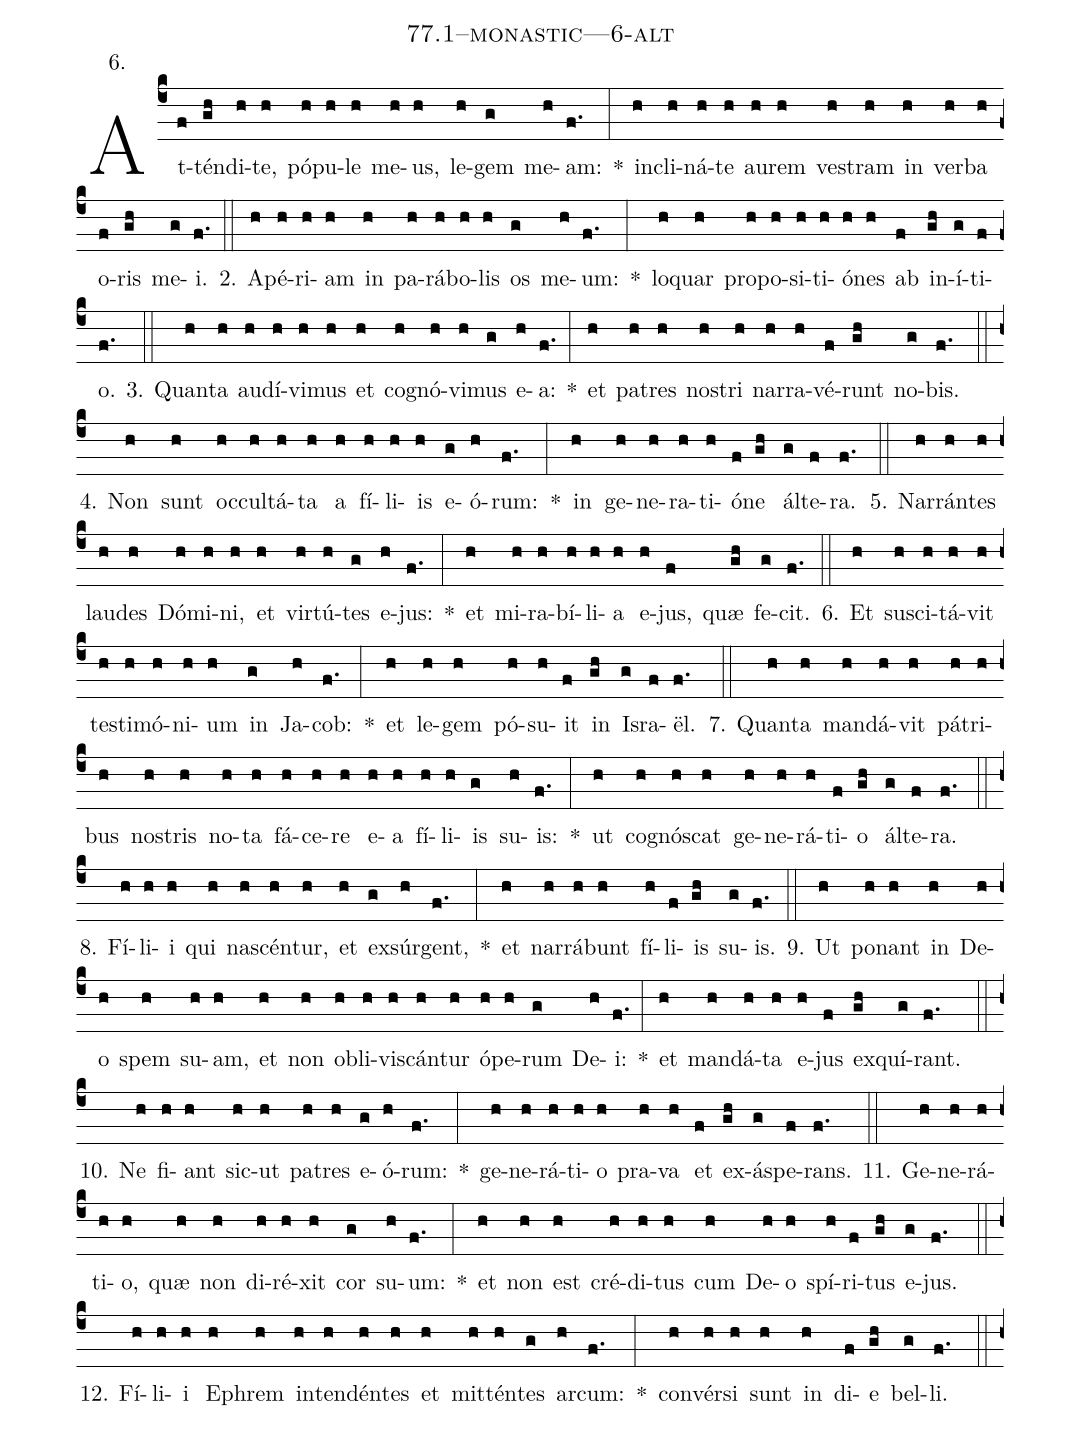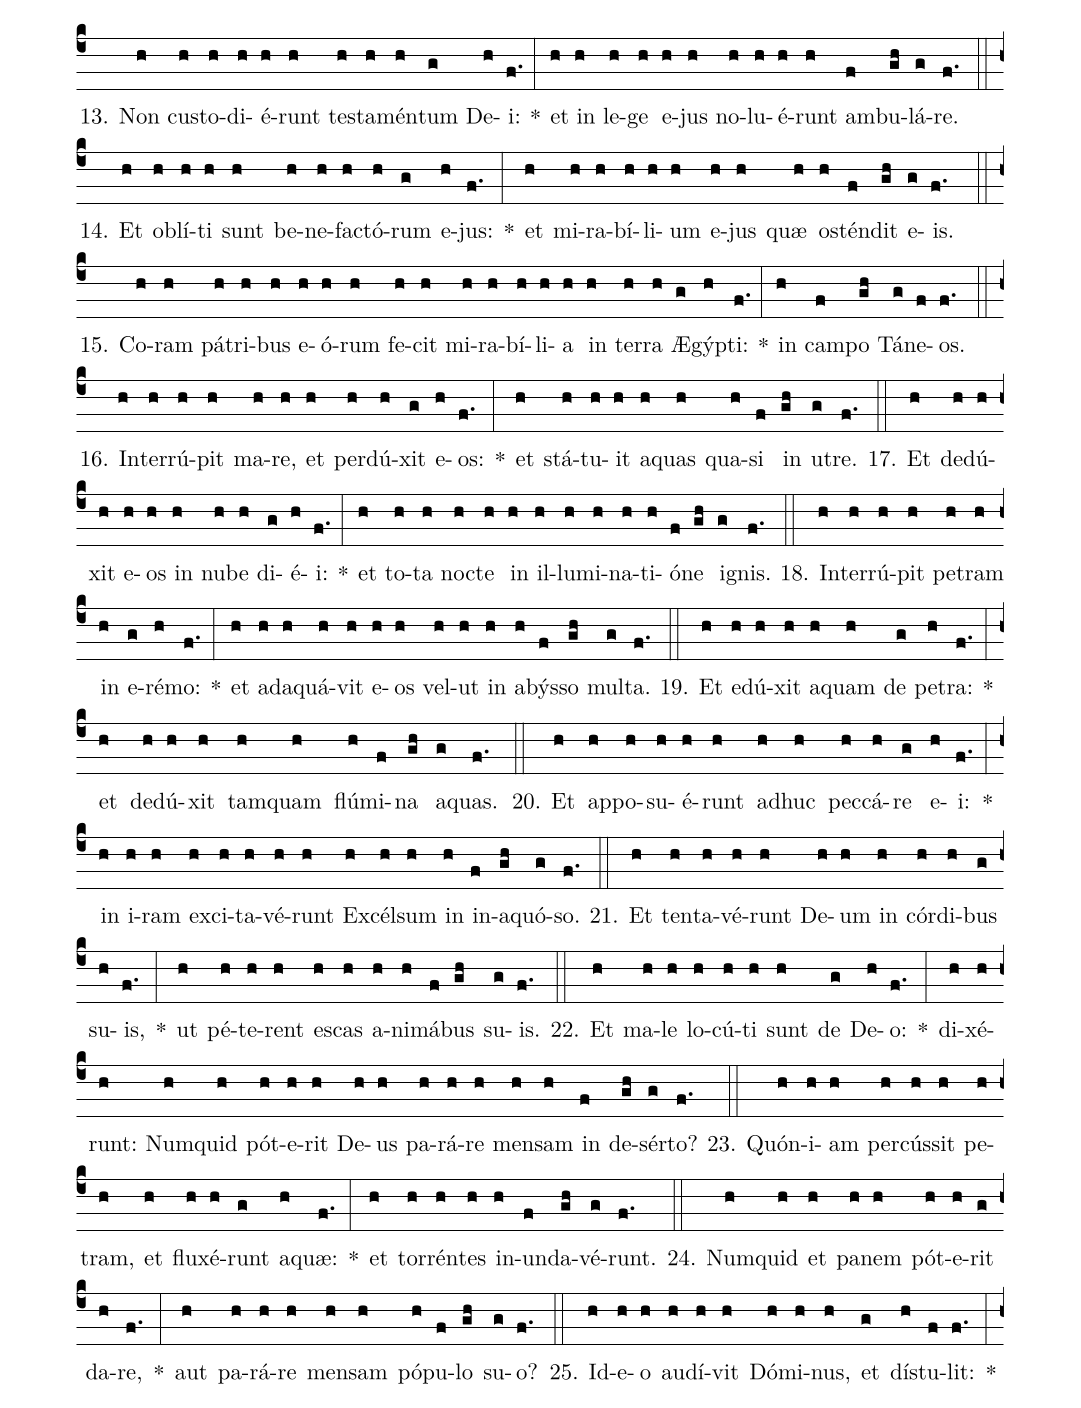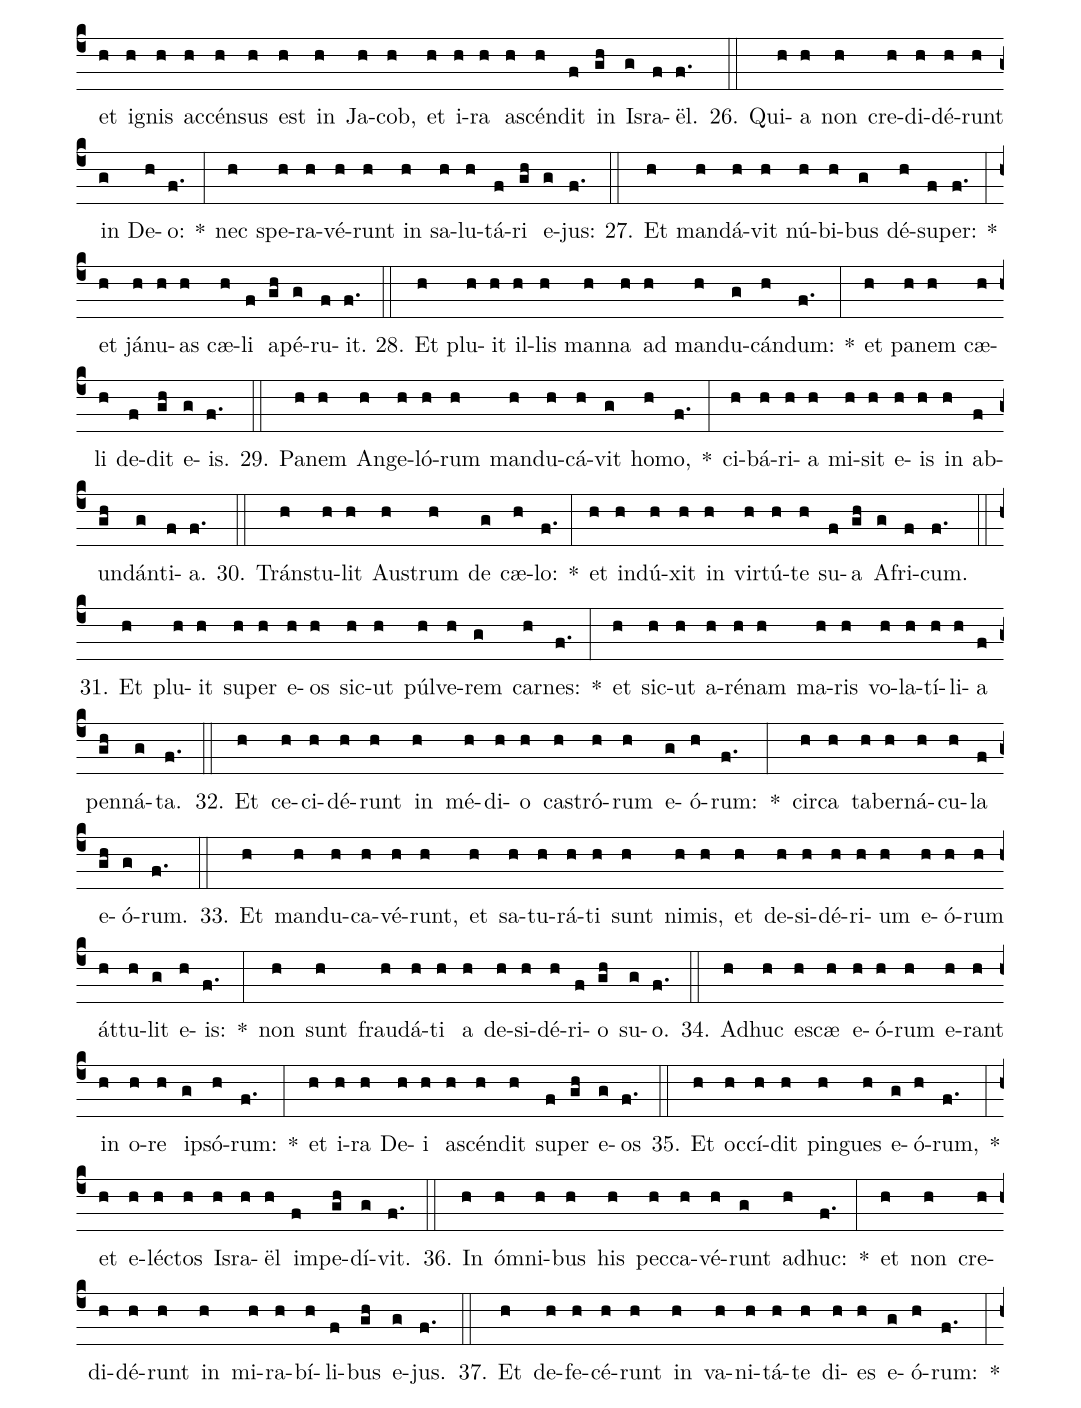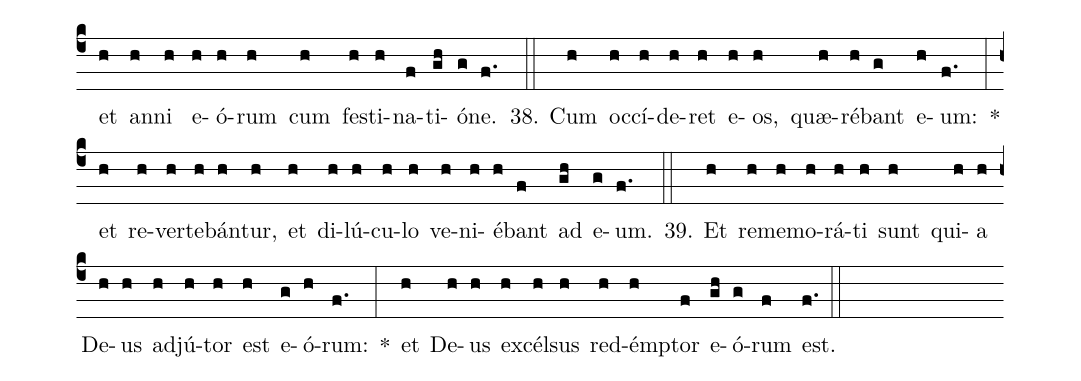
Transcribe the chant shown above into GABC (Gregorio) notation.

name: 77.1--monastic---6-alt;
annotation: 6.;
%%
(c4)At(f)tén(gh)di(h)te,(h) pó(h)pu(h)le(h) me(h)us,(h) le(h)gem(g) me(h)am:(f.) *(:) in(h)cli(h)ná(h)te(h) au(h)rem(h) ves(h)tram(h) in(h) ver(h)ba(h) o(f)ris(gh) me(g)i.(f.) (::)
2. A(h)pé(h)ri(h)am(h) in(h) pa(h)rá(h)bo(h)lis(h) os(g) me(h)um:(f.) *(:) lo(h)quar(h) pro(h)po(h)si(h)ti(h)ó(h)nes(h) ab(f) in(gh)í(g)ti(f)o.(f.) (::)
3. Quan(h)ta(h) au(h)dí(h)vi(h)mus(h) et(h) co(h)gnó(h)vi(h)mus(g) e(h)a:(f.) *(:) et(h) pa(h)tres(h) nos(h)tri(h) nar(h)ra(h)vé(f)runt(gh) no(g)bis.(f.) (::)
4. Non(h) sunt(h) oc(h)cul(h)tá(h)ta(h) a(h) fí(h)li(h)is(h) e(g)ó(h)rum:(f.) *(:) in(h) ge(h)ne(h)ra(h)ti(h)ó(f)ne(gh) ál(g)te(f)ra.(f.) (::)
5. Nar(h)rán(h)tes(h) lau(h)des(h) Dó(h)mi(h)ni,(h) et(h) vir(h)tú(h)tes(g) e(h)jus:(f.) *(:) et(h) mi(h)ra(h)bí(h)li(h)a(h) e(h)jus,(f) quæ(gh) fe(g)cit.(f.) (::)
6. Et(h) su(h)sci(h)tá(h)vit(h) tes(h)ti(h)mó(h)ni(h)um(h) in(g) Ja(h)cob:(f.) *(:) et(h) le(h)gem(h) pó(h)su(h)it(f) in(gh) Is(g)ra(f)ël.(f.) (::)
7. Quan(h)ta(h) man(h)dá(h)vit(h) pá(h)tri(h)bus(h) nos(h)tris(h) no(h)ta(h) fá(h)ce(h)re(h) e(h)a(h) fí(h)li(h)is(g) su(h)is:(f.) *(:) ut(h) co(h)gnós(h)cat(h) ge(h)ne(h)rá(h)ti(f)o(gh) ál(g)te(f)ra.(f.) (::)
8. Fí(h)li(h)i(h) qui(h) na(h)scén(h)tur,(h) et(h) ex(g)súr(h)gent,(f.) *(:) et(h) nar(h)rá(h)bunt(h) fí(h)li(f)is(gh) su(g)is.(f.) (::)
9. Ut(h) po(h)nant(h) in(h) De(h)o(h) spem(h) su(h)am,(h) et(h) non(h) ob(h)li(h)vis(h)cán(h)tur(h) ó(h)pe(h)rum(g) De(h)i:(f.) *(:) et(h) man(h)dá(h)ta(h) e(h)jus(f) ex(gh)quí(g)rant.(f.) (::)
10. Ne(h) fi(h)ant(h) sic(h)ut(h) pa(h)tres(h) e(g)ó(h)rum:(f.) *(:) ge(h)ne(h)rá(h)ti(h)o(h) pra(h)va(h) et(f) ex(gh)ás(g)pe(f)rans.(f.) (::)
11. Ge(h)ne(h)rá(h)ti(h)o,(h) quæ(h) non(h) di(h)ré(h)xit(h) cor(g) su(h)um:(f.) *(:) et(h) non(h) est(h) cré(h)di(h)tus(h) cum(h) De(h)o(h) spí(h)ri(f)tus(gh) e(g)jus.(f.) (::)
12. Fí(h)li(h)i(h) E(h)phrem(h) in(h)ten(h)dén(h)tes(h) et(h) mit(h)tén(h)tes(g) ar(h)cum:(f.) *(:) con(h)vér(h)si(h) sunt(h) in(h) di(f)e(gh) bel(g)li.(f.) (::)
13. Non(h) cus(h)to(h)di(h)é(h)runt(h) tes(h)ta(h)mén(h)tum(g) De(h)i:(f.) *(:) et(h) in(h) le(h)ge(h) e(h)jus(h) no(h)lu(h)é(h)runt(h) am(f)bu(gh)lá(g)re.(f.) (::)
14. Et(h) ob(h)lí(h)ti(h) sunt(h) be(h)ne(h)fac(h)tó(h)rum(g) e(h)jus:(f.) *(:) et(h) mi(h)ra(h)bí(h)li(h)um(h) e(h)jus(h) quæ(h) os(h)tén(f)dit(gh) e(g)is.(f.) (::)
15. Co(h)ram(h) pá(h)tri(h)bus(h) e(h)ó(h)rum(h) fe(h)cit(h) mi(h)ra(h)bí(h)li(h)a(h) in(h) ter(h)ra(h) Æ(g)gýp(h)ti:(f.) *(:) in(h) cam(f)po(gh) Tá(g)ne(f)os.(f.) (::)
16. In(h)ter(h)rú(h)pit(h) ma(h)re,(h) et(h) per(h)dú(h)xit(g) e(h)os:(f.) *(:) et(h) stá(h)tu(h)it(h) a(h)quas(h) qua(h)si(f) in(gh) u(g)tre.(f.) (::)
17. Et(h) de(h)dú(h)xit(h) e(h)os(h) in(h) nu(h)be(h) di(g)é(h)i:(f.) *(:) et(h) to(h)ta(h) noc(h)te(h) in(h) il(h)lu(h)mi(h)na(h)ti(h)ó(f)ne(gh) i(g)gnis.(f.) (::)
18. In(h)ter(h)rú(h)pit(h) pe(h)tram(h) in(h) e(g)ré(h)mo:(f.) *(:) et(h) ad(h)a(h)quá(h)vit(h) e(h)os(h) vel(h)ut(h) in(h) a(h)býs(f)so(gh) mul(g)ta.(f.) (::)
19. Et(h) e(h)dú(h)xit(h) a(h)quam(h) de(g) pe(h)tra:(f.) *(:) et(h) de(h)dú(h)xit(h) tam(h)quam(h) flú(h)mi(f)na(gh) a(g)quas.(f.) (::)
20. Et(h) ap(h)po(h)su(h)é(h)runt(h) ad(h)huc(h) pec(h)cá(h)re(g) e(h)i:(f.) *(:) in(h) i(h)ram(h) ex(h)ci(h)ta(h)vé(h)runt(h) Ex(h)cél(h)sum(h) in(h) in(f)a(gh)quó(g)so.(f.) (::)
21. Et(h) ten(h)ta(h)vé(h)runt(h) De(h)um(h) in(h) cór(h)di(h)bus(g) su(h)is,(f.) *(:) ut(h) pé(h)te(h)rent(h) es(h)cas(h) a(h)ni(h)má(f)bus(gh) su(g)is.(f.) (::)
22. Et(h) ma(h)le(h) lo(h)cú(h)ti(h) sunt(h) de(g) De(h)o:(f.) *(:) di(h)xé(h)runt:(h) Num(h)quid(h) pót(h)e(h)rit(h) De(h)us(h) pa(h)rá(h)re(h) men(h)sam(h) in(f) de(gh)sér(g)to?(f.) (::)
23. Quón(h)i(h)am(h) per(h)cús(h)sit(h) pe(h)tram,(h) et(h) flu(h)xé(h)runt(g) a(h)quæ:(f.) *(:) et(h) tor(h)rén(h)tes(h) in(h)un(f)da(gh)vé(g)runt.(f.) (::)
24. Num(h)quid(h) et(h) pa(h)nem(h) pót(h)e(h)rit(g) da(h)re,(f.) *(:) aut(h) pa(h)rá(h)re(h) men(h)sam(h) pó(h)pu(f)lo(gh) su(g)o?(f.) (::)
25. Id(h)e(h)o(h) au(h)dí(h)vit(h) Dó(h)mi(h)nus,(h) et(g) dís(h)tu(f)lit:(f.) *(:) et(h) i(h)gnis(h) ac(h)cén(h)sus(h) est(h) in(h) Ja(h)cob,(h) et(h) i(h)ra(h) a(h)scén(h)dit(f) in(gh) Is(g)ra(f)ël.(f.) (::)
26. Qui(h)a(h) non(h) cre(h)di(h)dé(h)runt(h) in(g) De(h)o:(f.) *(:) nec(h) spe(h)ra(h)vé(h)runt(h) in(h) sa(h)lu(h)tá(f)ri(gh) e(g)jus:(f.) (::)
27. Et(h) man(h)dá(h)vit(h) nú(h)bi(h)bus(g) dé(h)su(f)per:(f.) *(:) et(h) já(h)nu(h)as(h) cæ(h)li(f) a(gh)pé(g)ru(f)it.(f.) (::)
28. Et(h) plu(h)it(h) il(h)lis(h) man(h)na(h) ad(h) man(h)du(g)cán(h)dum:(f.) *(:) et(h) pa(h)nem(h) cæ(h)li(h) de(f)dit(gh) e(g)is.(f.) (::)
29. Pa(h)nem(h) An(h)ge(h)ló(h)rum(h) man(h)du(h)cá(h)vit(g) ho(h)mo,(f.) *(:) ci(h)bá(h)ri(h)a(h) mi(h)sit(h) e(h)is(h) in(h) ab(f)un(gh)dán(g)ti(f)a.(f.) (::)
30. Tráns(h)tu(h)lit(h) Aus(h)trum(h) de(g) cæ(h)lo:(f.) *(:) et(h) in(h)dú(h)xit(h) in(h) vir(h)tú(h)te(h) su(f)a(gh) A(g)fri(f)cum.(f.) (::)
31. Et(h) plu(h)it(h) su(h)per(h) e(h)os(h) sic(h)ut(h) púl(h)ve(h)rem(g) car(h)nes:(f.) *(:) et(h) sic(h)ut(h) a(h)ré(h)nam(h) ma(h)ris(h) vo(h)la(h)tí(h)li(h)a(f) pen(gh)ná(g)ta.(f.) (::)
32. Et(h) ce(h)ci(h)dé(h)runt(h) in(h) mé(h)di(h)o(h) cas(h)tró(h)rum(h) e(g)ó(h)rum:(f.) *(:) cir(h)ca(h) ta(h)ber(h)ná(h)cu(h)la(f) e(gh)ó(g)rum.(f.) (::)
33. Et(h) man(h)du(h)ca(h)vé(h)runt,(h) et(h) sa(h)tu(h)rá(h)ti(h) sunt(h) ni(h)mis,(h) et(h) de(h)si(h)dé(h)ri(h)um(h) e(h)ó(h)rum(h) át(h)tu(h)lit(g) e(h)is:(f.) *(:) non(h) sunt(h) frau(h)dá(h)ti(h) a(h) de(h)si(h)dé(h)ri(f)o(gh) su(g)o.(f.) (::)
34. Ad(h)huc(h) e(h)scæ(h) e(h)ó(h)rum(h) e(h)rant(h) in(h) o(h)re(h) ip(g)só(h)rum:(f.) *(:) et(h) i(h)ra(h) De(h)i(h) a(h)scén(h)dit(h) su(f)per(gh) e(g)os(f.) (::)
35. Et(h) oc(h)cí(h)dit(h) pin(h)gues(h) e(g)ó(h)rum,(f.) *(:) et(h) e(h)léc(h)tos(h) Is(h)ra(h)ël(h) im(f)pe(gh)dí(g)vit.(f.) (::)
36. In(h) óm(h)ni(h)bus(h) his(h) pec(h)ca(h)vé(h)runt(g) ad(h)huc:(f.) *(:) et(h) non(h) cre(h)di(h)dé(h)runt(h) in(h) mi(h)ra(h)bí(h)li(f)bus(gh) e(g)jus.(f.) (::)
37. Et(h) de(h)fe(h)cé(h)runt(h) in(h) va(h)ni(h)tá(h)te(h) di(h)es(h) e(g)ó(h)rum:(f.) *(:) et(h) an(h)ni(h) e(h)ó(h)rum(h) cum(h) fes(h)ti(h)na(f)ti(gh)ó(g)ne.(f.) (::)
38. Cum(h) oc(h)cí(h)de(h)ret(h) e(h)os,(h) quæ(h)ré(h)bant(g) e(h)um:(f.) *(:) et(h) re(h)ver(h)te(h)bán(h)tur,(h) et(h) di(h)lú(h)cu(h)lo(h) ve(h)ni(h)é(h)bant(f) ad(gh) e(g)um.(f.) (::)
39. Et(h) re(h)me(h)mo(h)rá(h)ti(h) sunt(h) qui(h)a(h) De(h)us(h) ad(h)jú(h)tor(h) est(h) e(g)ó(h)rum:(f.) *(:) et(h) De(h)us(h) ex(h)cél(h)sus(h) red(h)émp(h)tor(f) e(gh)ó(g)rum(f) est.(f.) (::)
